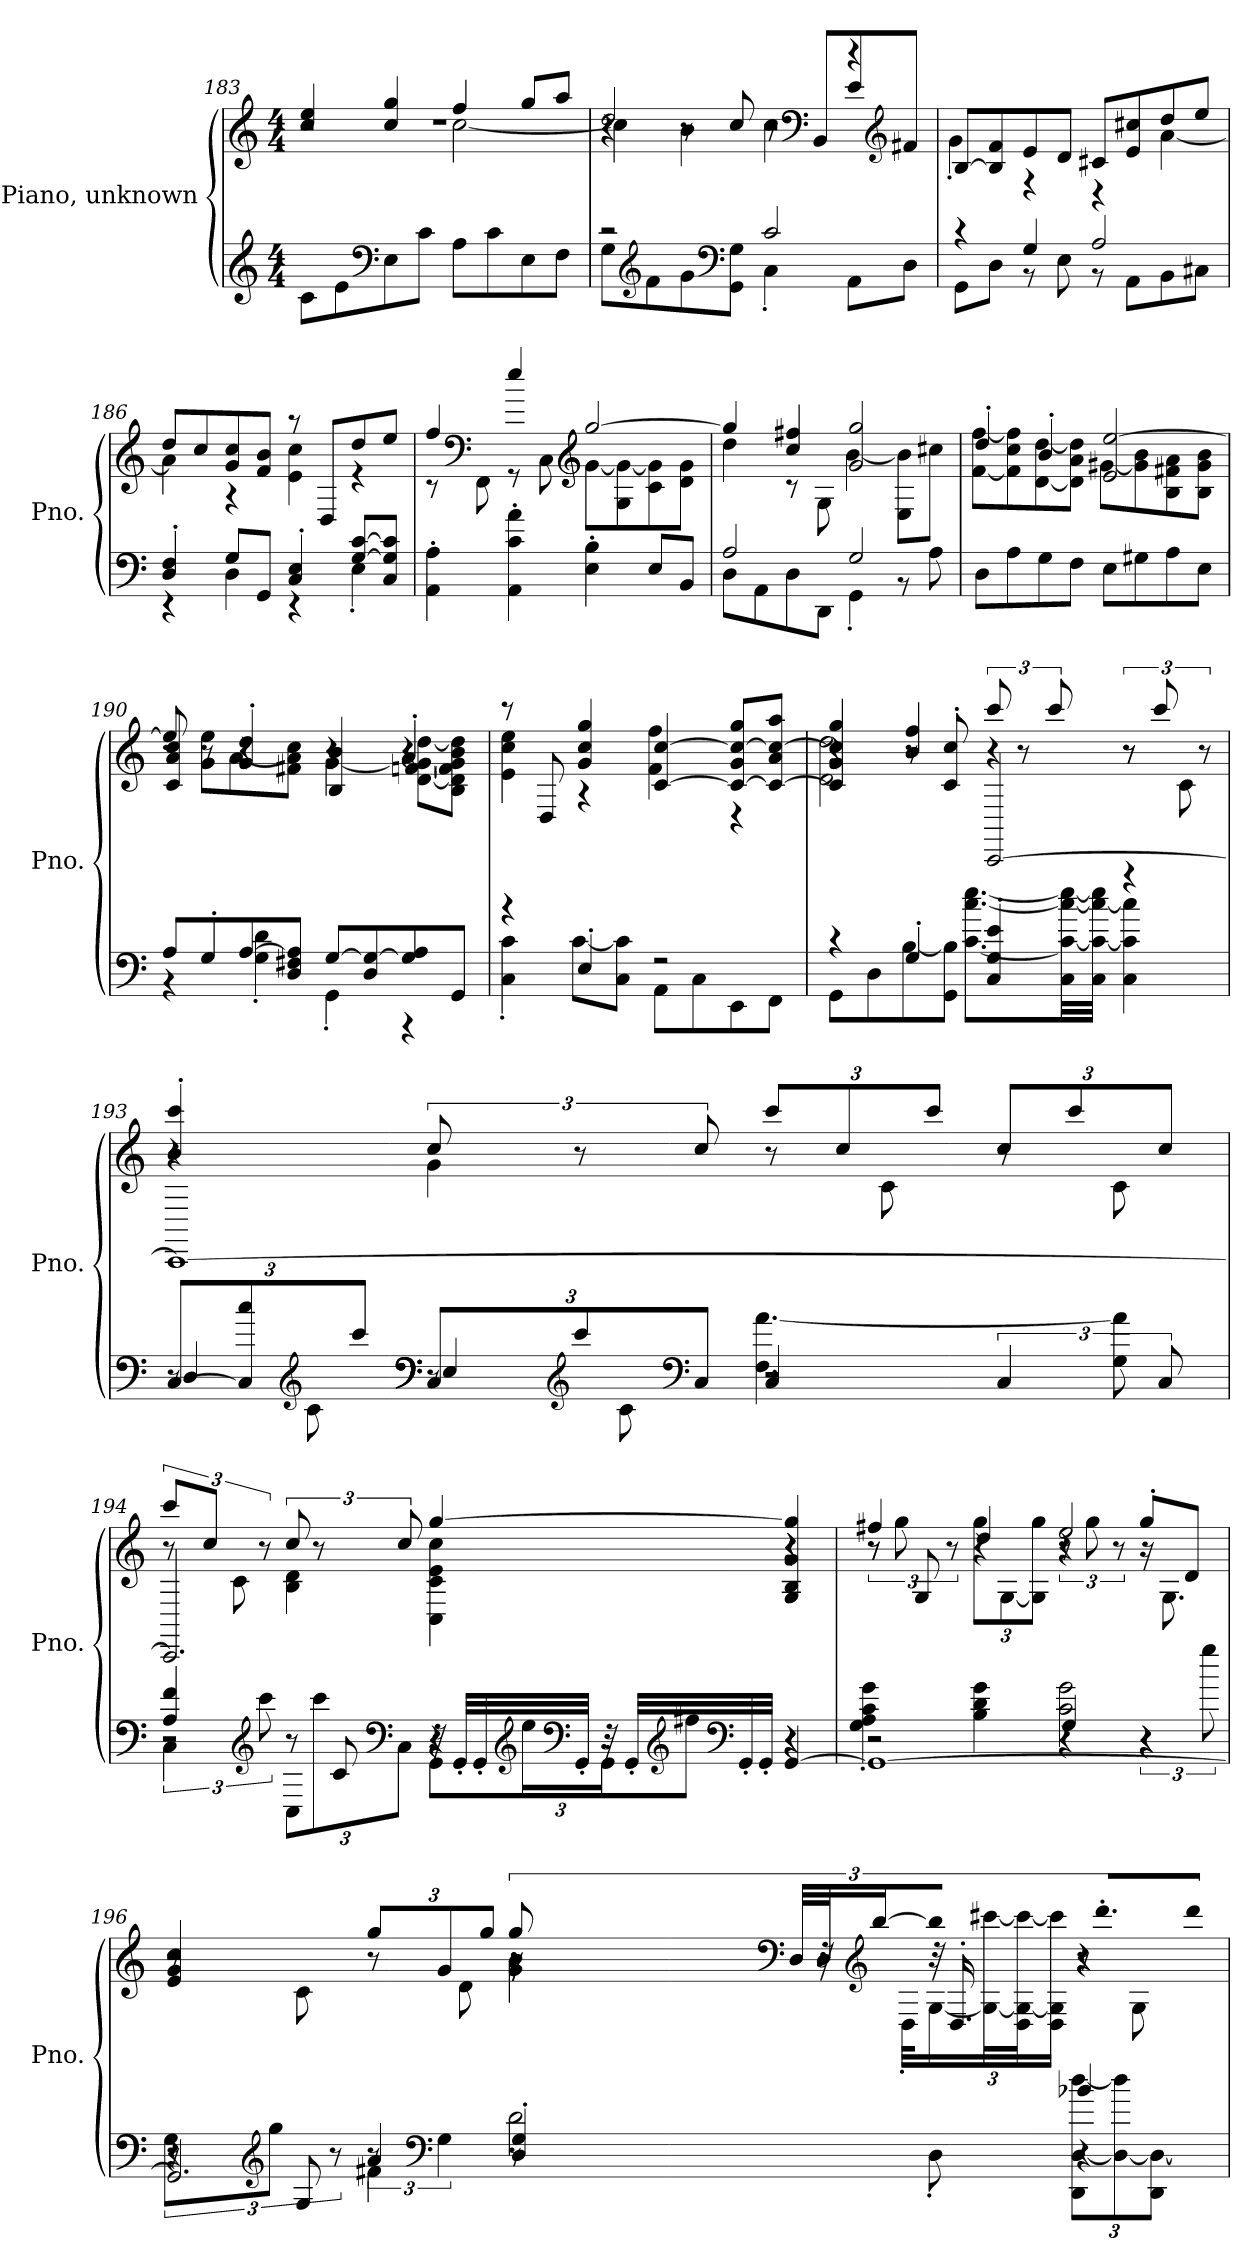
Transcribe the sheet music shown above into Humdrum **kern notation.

**kern	**kern
*part1	*part1
*staff2	*staff1
*I"Piano, unknown	*
*I'Pno.	*
!!LO:LB:g=z
*clefG2	*clefG2
*k[]	*k[]
*M4/4	*M4/4
=183	=183
*	*^
*	*	*^
8c\L	1r	2r	4cc/ 4ee/
8e\	.	.	.
*clefF4	*	*	*
8E\	.	.	4cc/ 4gg/
8c\J	.	.	.
8A\L	.	[2cc\	4ff/
8c\	.	.	.
8E\	.	.	8gg/L
8F\J	.	.	8aa/J
=184	=184	=184	=184
*^	*	*	*
2r	8G\L	2dd/	4cc\]	4r
*clefG2	*	*	*	*
.	8f\	.	.	.
.	8g\	.	4b\	8r
*clefF4	*	*	*	*
.	8GG\ 8G\J	.	.	8cc/
2c/	4C'\	2r	4cc\	8r
*	*	*clefF4	*	*
.	.	.	.	8BB/L
.	8AA\L	.	4r	8e/
*	*	*clefG2	*	*
.	8D\J	.	.	8f#X/J
*	*	*	*v	*v
=185	=185	=185	=185
4r	8GG\L	[8B/L	4g'\
.	8D\J	8B/] 8f/	.
4G/	8r	8e/	4r
.	8E\	8d/J	.
2A/	8r	8c#X/L	4r
.	8AA\L	8e/ 8cc#X/	.
.	8BB\	8dd/	[4a\
.	8C#X\J	8ee/J	.
!!LO:PB:g=z	!!
=186	=186	=186	=186
4D/' 4F/'	4r	8dd/L	4a\]
.	.	8cc/	.
8G/L	4D\	8g/ 8cc/	4r
8GG/J	.	8f/ 8b/J	.
4C/' 4E/'	4r	8r	4e\ 4cc\
.	.	8D/L	.
[8G/ [8c/L	4E'\	8dd/	4r
8C/ 8G/] 8c/]J	.	8ee/J	.
*v	*v	*	*
=187	=187	=187
4AA\' 4A\'	4ff/	8r
*	*clefF4	*
.	.	8FF\
4AA\' 4c\' 4a\'	4ee/	8r
.	.	8C\
*	*clefG2	*
4E\' 4B\'	[2gg/	[8g\L
.	.	8G\ 8g\_
8E/L	.	8c\ 8g\]
8BB/J	.	8d\ 8g\J
=188	=188	=188
*^	*	*
2A/	8D\L	4gg/]	4dd\
.	8AA\	.	.
.	8D\	4cc/ 4ff#X/	8r
.	8DD\J	.	8G\
2G/	4GG'\	2g/ 2gg/	[4b\
.	8r	.	8E\ 8b\]L
.	8A\	.	8cc#X\J
*v	*v	*	*
=189	=189	=189
8D\L	4dd'/	[8f\ [8ff\L
8A\	.	8f\] 8cc\ 8ff\]
8G\	4b'/	[8d\ [8dd\
8F\J	.	8d\] 8a\ 8dd\]J
8E\L	2e/ [2ee/	[8g#X\L
8G#X\	.	8g#\] 8b\
8A\	.	8B\ 8f#X\ 8a\
8E\J	.	8B\ 8g#\ 8b\J
!!LO:LB:g=z
=190	=190	=190
*^	*	*^
8A/L	4r	8ee/]	8r	4c/ 4a/ 4cc/
8G'/	.	8r	8g\ 8ee\L	.
[8A/	4G\' 4d\'	4g/' 4dd/'	[8a\	4r
8D/ 8F#X/ 8A/]J	.	.	8f#X\ 8a\] 8cc\J	.
[8G/L	4GG'\	4r	[4g\	4B/ 4b/
8D/ 8G/_	.	.	.	.
8G/] 8A/	4r	4a'/	[8d\ [8fn\ 8g\_ [8dd\L	4r
8GG/J	.	.	8B\ 8d\] 8f\] 8g\] 8b\ 8dd\]J	.
*	*	*	*v	*v
=191	=191	=191	=191
4r	4C\' 4c\'	8r	4e\ 4cc\ 4ee\
.	.	8D/	.
4E'/	[8c\L	4g/ 4cc/ 4gg/	4r
.	8C\ 8c\]J	.	.
2r	8AA\L	[4c/ [4cc/	4f\ 4ff\
.	8C\	.	.
.	8EE\	8c/_ 8g/ 8cc/_ 8gg/L	4r
.	8FF\J	8c/_ 8a/ 8cc/_ 8aa/J	.
=192	=192	=192	=192
*	*	*	*^
4r	8GG\L	4c/] 4g/ 4cc/] 4gg/	2d\ 2dd\	4r
.	8D\	.	.	.
4G'/	[8B\	8r	.	4b/ 4ff/
.	8GG\ 8B\]J	8c/' 8cc/'	.	.
4C/' 4G/' 4e/'	[8.c\ [8.cc\ [8.ee\L	12ccc/	4r	[2CC/
.	.	12r	.	.
.	.	12ccc/	.	.
.	32C\ 32c\_ 32cc\_ 32ee\_LL	.	.	.
.	32C\ 32c\_ 32cc\_ 32ee\]JJJ	.	.	.
4r	4C\ 4c\] 4cc\]	12r	8r	.
.	.	12ccc/	.	.
.	.	.	8c\	.
.	.	12r	.	.
*v	*v	*	*	*
!!LO:LB:g=z	!!	!!
=193	=193	=193	=193
*Xbrackettup	*	*	*
*^	*	*	*
*	*^	*	*	*
[12C/L	8r	4D/	4b/' 4ccc/'	4r	1CC_
12C/] 12cc/	.	.	.	.	.
*clefG2	*	*	*	*	*
.	8c\	.	.	.	.
12ccc/J	.	.	.	.	.
*clefF4	*	*	*	*	*
12C/L	8r	4E/	12cc/	4g\	.
*clefG2	*	*	*	*	*
12ccc/	.	.	12r	.	.
.	8c\	.	.	.	.
*clefF4	*	*	*	*	*
12C/J	.	.	12cc/	.	.
*	*	*	*Xbrackettup	*	*
4C/	4.F\ [4.a\	2r	12ccc/L	8r	.
.	.	.	12cc/	.	.
.	.	.	.	8c\	.
.	.	.	12ccc/J	.	.
*brackettup	*	*	*	*	*
6C/	.	.	12cc/L	8r	.
.	.	.	12ccc/	.	.
.	8G\ 8a\]	.	.	8c\	.
12C/	.	.	12cc/J	.	.
!!LO:LB:g=z	!!	!!
=194	=194	=194	=194	=194	=194
*	*	*	*brackettup	*	*
2r	4A/ 4f/	6C\	12ccc/L	8r	2.CC/]
.	.	.	12cc/J	.	.
.	.	.	.	8c\	.
*clefG2	*	*	*	*	*
.	.	12ccc\	12r	.	.
*	*	*Xbrackettup	*	*	*
.	8r	12C\L	12cc/	4B\ 4d\	.
.	.	12ccc\	12r	.	.
.	8c/	.	.	.	.
*clefF4	*	*	*	*	*
.	.	12C\J	12cc/	.	.
4r	32r	12GG'\L	[4gg/	4C\ 4c\ 4e\ 4cc\	.
.	32GG'/LLL	.	.	.	.
.	32GG'/	.	.	.	.
*clefG2	*	*	*	*	*
.	.	24ee\L	.	.	.
*clefF4	*	*	*	*	*
.	32GG'/JJJ	.	.	.	.
.	32r	24GG'\J	.	.	.
.	32GG'/LLL	.	.	.	.
*clefG2	*	*	*	*	*
.	.	12ff#X\J	.	.	.
*clefF4	*	*	*	*	*
.	32GG'/	.	.	.	.
.	32GG'/JJJ	.	.	.	.
[4GG/	4r	4r	4G/ 4B/ 4g/ 4gg/]	4r	4r
=195	=195	=195	=195	=195	=195
*	*	*^	*	*	*
1GG_	2r	2r	4G\' 4A\' 4c\' 4g\'	4ff#X/	12r	8r
.	.	.	.	.	12gg\	.
.	.	.	.	.	.	8G/
.	.	.	.	.	12r	.
*	*	*	*	*	*Xbrackettup	*
.	.	.	4B\ 4d\ 4g\	4r	12gg\L	4dd/
.	.	.	.	.	[12G\	.
.	.	.	.	.	12G\] 12gg\J	.
*	*	*	*	*	*brackettup	*
.	2c\ 2g\	4G/	4r	2ee/	12r	4r
.	.	.	.	.	12gg\	.
.	.	.	.	.	12r	.
*	*	*	*brackettup	*	*	*
.	.	4r	6r	.	16r	8gg'/L
.	.	.	.	.	8.G\	.
.	.	.	.	.	.	8d/J
.	.	.	12gg\	.	.	.
!!LO:LB:g=z
=196	=196	=196	=196	=196	=196	=196
*	*	*	*	*	*	*^
2.GG/]	4r	8r	12G\L	4e/ 4g/ 4cc/	2r	2r	8r
*clefG2	*	*	*	*	*	*	*
.	.	.	12gg\J	.	.	.	.
.	.	8G/	.	.	.	.	8c\
.	.	.	12r	.	.	.	.
*	*	*	*	*Xbrackettup	*	*	*
.	4f#X\	4a/	12r	12gg/L	.	.	8r
*clefF4	*	*	*	*	*	*	*
.	.	.	6G\	12g/	.	.	.
.	.	.	.	.	.	.	8d\
.	.	.	.	12gg/J	.	.	.
*	*	*	*	*brackettup	*	*	*
.	2d\	4D/' 4G/'	8r	24r	4g\ 4b\	8gg/	16r
*	*	*	*	*clefF4	*	*	*
.	.	.	.	48D/LLL	.	.	.
.	.	.	.	48D/J	.	.	32r
*	*	*	*	*clefG2	*	*	*
.	.	.	.	[24bb/J	.	.	.
.	.	.	.	.	.	.	32D'\KLL
*	*	*	*	*	*	*	*Xbrackettup
.	.	.	8D'\	8bb/J]	.	32r	[24G\
.	.	.	.	.	.	16.D'/	.
.	.	.	.	.	.	.	48G\_ [48ccc#X\L
.	.	.	.	.	.	.	48D\ 48G\_ 48ccc#\_J
.	.	.	.	.	.	.	24D\ 24G\] 24ccc#\]JJ
*	*	*	*Xbrackettup	*	*	*	*
4r	.	4b-X/	12DD\ [12D\ [12dd\L	8.ddd'/L	4r	4r	8r
.	.	.	12D\_ 12dd\]	.	.	.	.
.	.	.	.	.	.	.	8G\
.	.	.	12DD\ 12D\_J	.	.	.	.
.	.	.	.	16ddd/Jk	.	.	.
*v	*v	*v	*v	*	*	*	*
*	*v	*v	*v	*v
=	=
*-	*-
